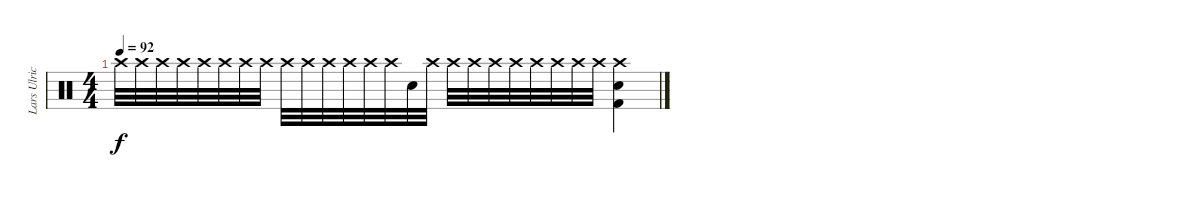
\track ("Lars Ulrich (Drums)" "Lars Ulric") {instrument percussion}
\staff {score}
\articulation defaults
\ts (4 4)
\tempo 92
\clef neutral
\ks c "Crash high (hit)".32{dy f} "Crash high (hit)".32 "Crash high (hit)".32 "Crash high (hit)".32 "Crash high (hit)".32 "Crash high (hit)".32 "Crash high (hit)".32 "Crash high (hit)".32 "Crash high (hit)".32 "Crash high (hit)".32 "Crash high (hit)".32 "Crash high (hit)".32 "Crash high (hit)".32 "Crash high (hit)".32 "Snare (hit)".32 "Crash high (hit)".32 "Crash high (hit)".32 "Crash high (hit)".32 "Crash high (hit)".32 "Crash high (hit)".32 "Crash high (hit)".32 "Crash high (hit)".32 "Crash high (hit)".32 "Crash high (hit)".32
("Crash high (hit)" "Kick (hit) 2" "Electric Snare (hit)").4
